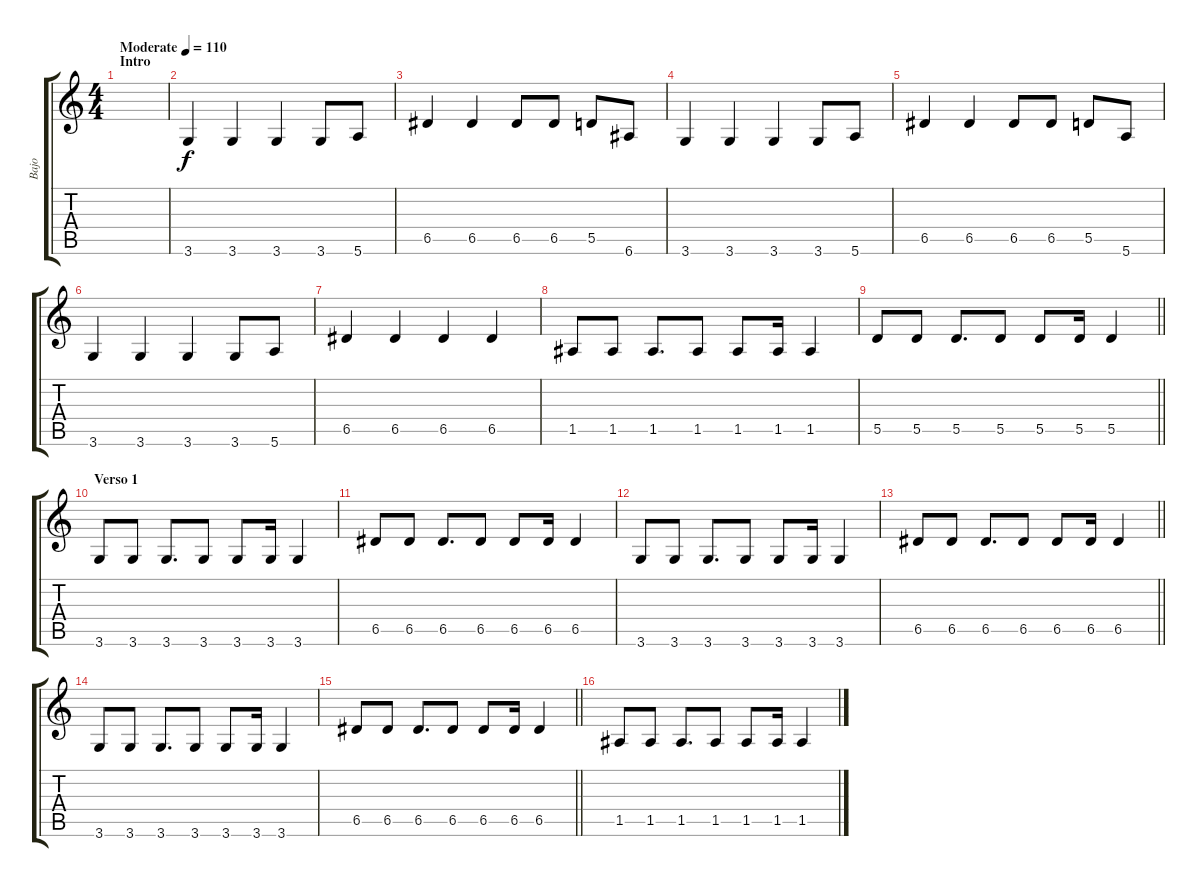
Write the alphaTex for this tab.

\track ("Bajo" "Bajo") {instrument electricbassfinger}
\staff {score tabs}
\tuning (E4 B3 G3 D3 A2 E2) {hide}
\ts (4 4)
\section ("" "Intro")
\tempo (110 "Moderate")
\clef g2
\ks c
|
3.6.4 3.6.4 3.6.4 3.6.8 5.6.8 |
6.5.4 6.5.4 6.5.8 6.5.8 5.5.8 6.6.8 |
3.6.4 3.6.4 3.6.4 3.6.8 5.6.8 |
6.5.4 6.5.4 6.5.8 6.5.8 5.5.8 5.6.8 |
3.6.4 3.6.4 3.6.4 3.6.8 5.6.8 |
6.5.4 6.5.4 6.5.4 6.5.4 |
1.5.8 1.5.8 1.5.8{d} 1.5.8 1.5.8 1.5.16 1.5.4 |
\barLineRight lightlight
5.5.8 5.5.8 5.5.8{d} 5.5.8 5.5.8 5.5.16 5.5.4 |
\section ("" "Verso 1")
3.6.8 3.6.8 3.6.8{d} 3.6.8 3.6.8 3.6.16 3.6.4 |
6.5.8 6.5.8 6.5.8{d} 6.5.8 6.5.8 6.5.16 6.5.4 |
3.6.8 3.6.8 3.6.8{d} 3.6.8 3.6.8 3.6.16 3.6.4 |
\barLineRight lightlight
6.5.8 6.5.8 6.5.8{d} 6.5.8 6.5.8 6.5.16 6.5.4 |
3.6.8 3.6.8 3.6.8{d} 3.6.8 3.6.8 3.6.16 3.6.4 |
\barLineRight lightlight
6.5.8 6.5.8 6.5.8{d} 6.5.8 6.5.8 6.5.16 6.5.4 |
1.5.8 1.5.8 1.5.8{d} 1.5.8 1.5.8 1.5.16 1.5.4
